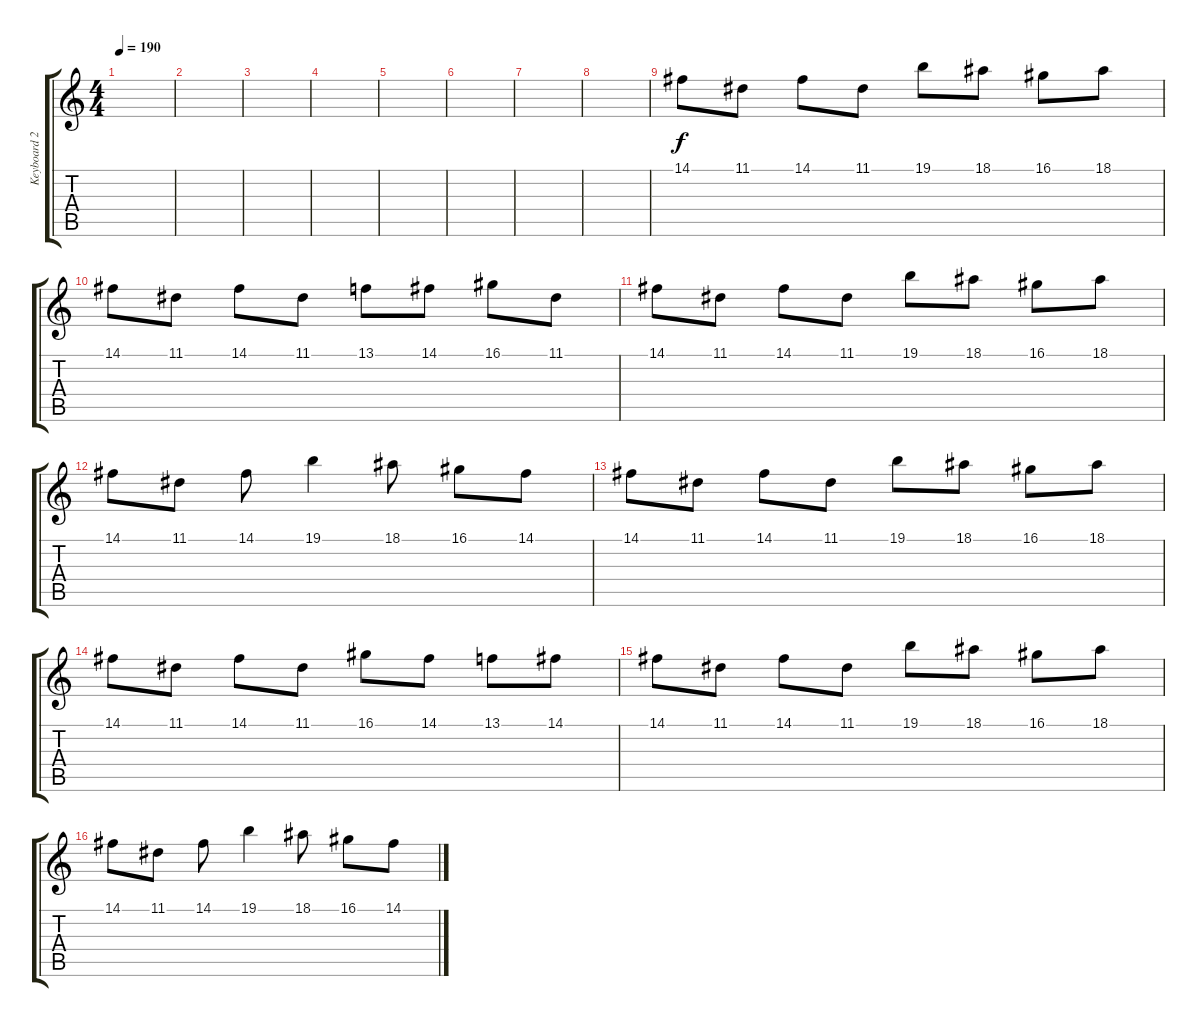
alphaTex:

\track ("Keyboard 2" "Keyboard 2") {instrument acousticgrandpiano}
\staff {score tabs}
\tuning (E4 B3 G3 D3 A2 E2) {hide}
\ts (4 4)
\tempo 190
\clef g2
\ks c
|
|
|
|
|
|
|
|
14.1.8 11.1.8 14.1.8 11.1.8 19.1.8 18.1.8 16.1.8 18.1.8 |
14.1.8 11.1.8 14.1.8 11.1.8 13.1.8 14.1.8 16.1.8 11.1.8 |
14.1.8 11.1.8 14.1.8 11.1.8 19.1.8 18.1.8 16.1.8 18.1.8 |
14.1.8 11.1.8 14.1.8 19.1.4 18.1.8 16.1.8 14.1.8 |
14.1.8 11.1.8 14.1.8 11.1.8 19.1.8 18.1.8 16.1.8 18.1.8 |
14.1.8 11.1.8 14.1.8 11.1.8 16.1.8 14.1.8 13.1.8 14.1.8 |
14.1.8 11.1.8 14.1.8 11.1.8 19.1.8 18.1.8 16.1.8 18.1.8 |
14.1.8 11.1.8 14.1.8 19.1.4 18.1.8 16.1.8 14.1.8
